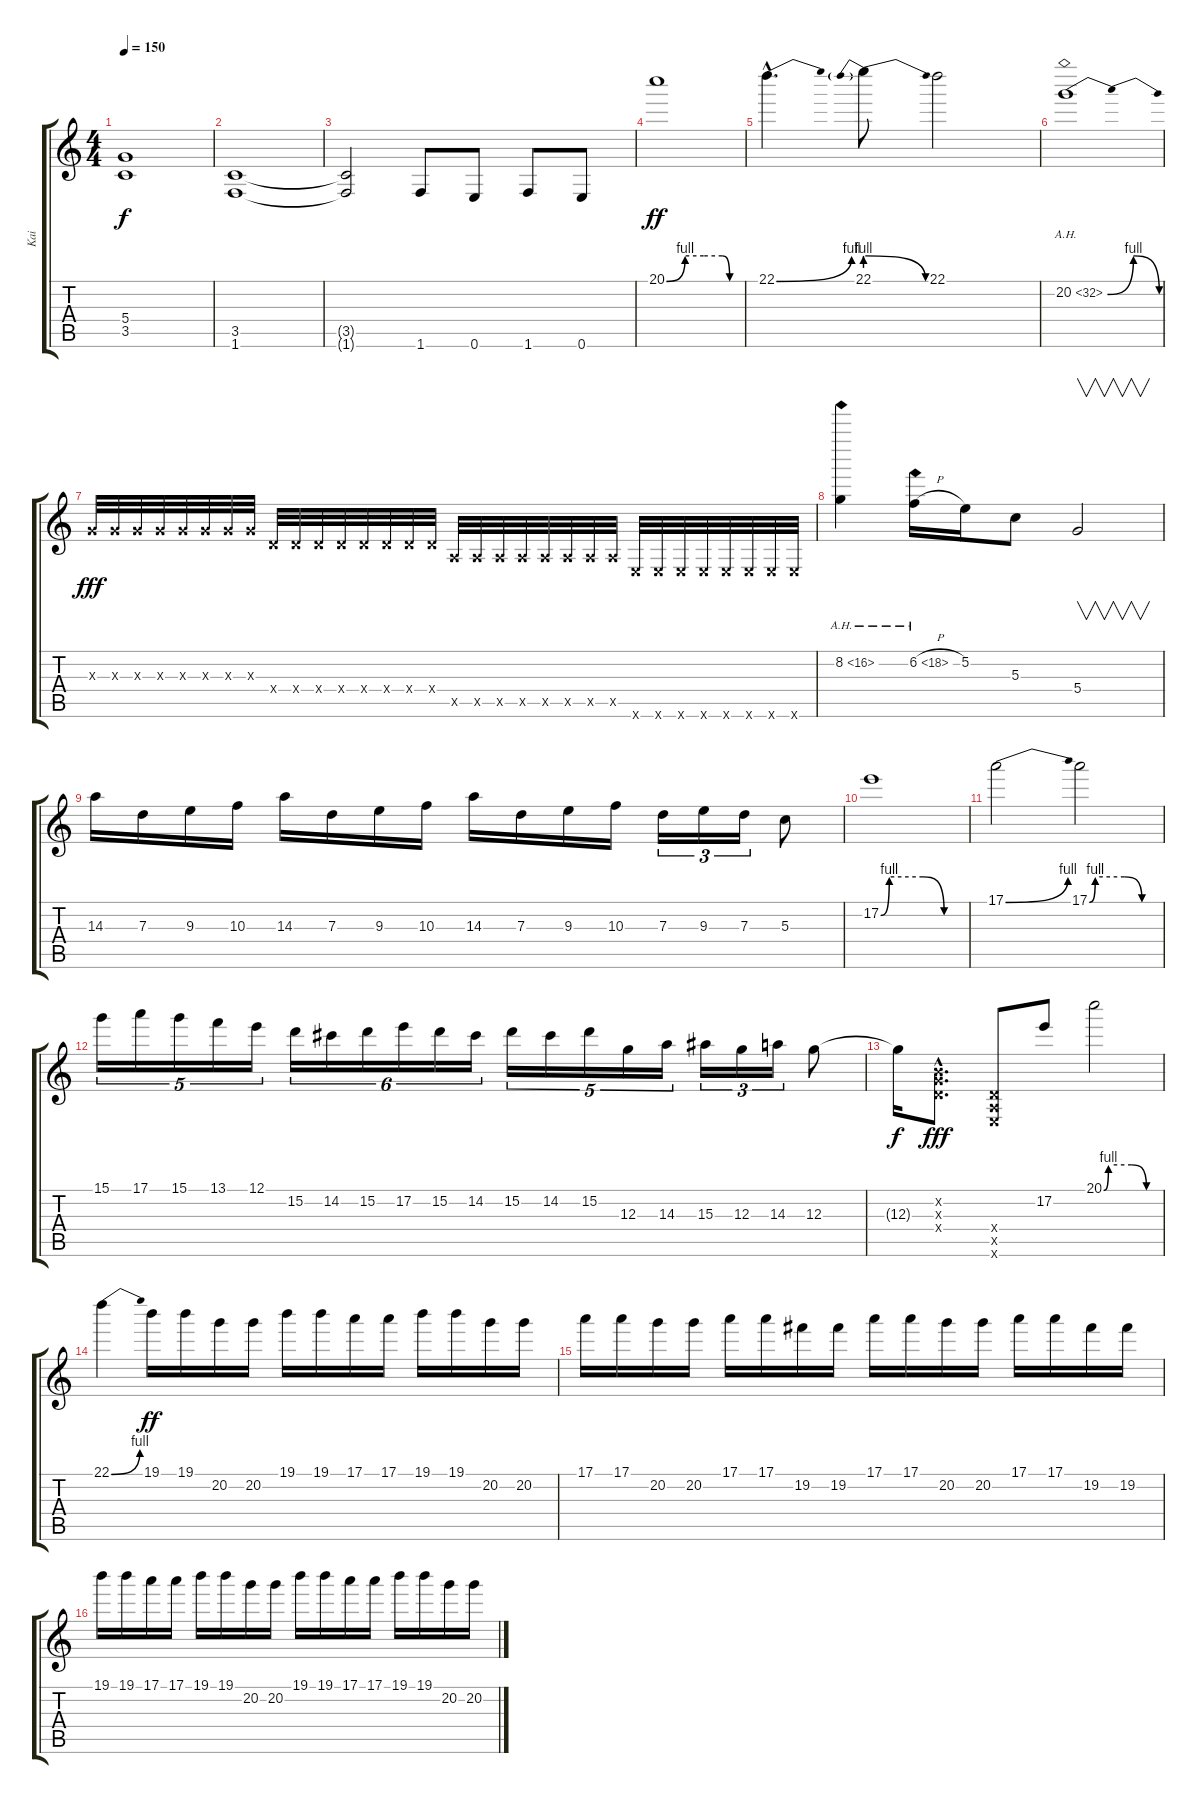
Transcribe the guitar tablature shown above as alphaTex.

\track ("Kai" "Kai") {instrument overdrivenguitar}
\staff {score tabs}
\tuning (E4 B3 G3 D3 A2 E2) {hide}
\ts (4 4)
\tempo 150
\clef g2
\ks c
(5.4 3.5).1{dy f} |
(3.5 1.6).1 |
(3.5{t} 1.6{t}).2 1.6.8 0.6.8 1.6.8 0.6.8 |
20.1{be (custom 0 0 15 4 30 4 45 4 51 0 60 0)}.1{dy ff} |
22.1{be (bend 0 0 60 4) hac}.4{d} 22.1{be (prebendrelease 0 4 60 0)}.8 22.1.2 |
20.2{be (bendrelease 0 0 6 4 29 4 60 0) ah 12}.1 |
0.3{x}.32{dy fff} 0.3{x}.32 0.3{x}.32 0.3{x}.32 0.3{x}.32 0.3{x}.32 0.3{x}.32 0.3{x}.32 0.4{x}.32 0.4{x}.32 0.4{x}.32 0.4{x}.32 0.4{x}.32 0.4{x}.32 0.4{x}.32 0.4{x}.32 0.5{x}.32 0.5{x}.32 0.5{x}.32 0.5{x}.32 0.5{x}.32 0.5{x}.32 0.5{x}.32 0.5{x}.32 0.6{x}.32 0.6{x}.32 0.6{x}.32 0.6{x}.32 0.6{x}.32 0.6{x}.32 0.6{x}.32 0.6{x}.32 |
8.2{ah 8}.4 6.2{ah 12 h}.16 5.2.16 5.3.8 5.4.2{v} |
14.3.16 7.3.16 9.3.16 10.3.16 14.3.16 7.3.16 9.3.16 10.3.16 14.3.16 7.3.16 9.3.16 10.3.16 7.3.16{tu (3 2)} 9.3.16{tu (3 2)} 7.3.16{tu (3 2)} 5.3.8 |
17.2{be (custom 0 0 6 4 30 4 45 0 60 0)}.1 |
17.1{be (bend 0 0 60 4)}.2 17.1{be (custom 0 0 5 4 30 4 45 0 60 0)}.2 |
15.1.16{tu (5 4)} 17.1.16{tu (5 4)} 15.1.16{tu (5 4)} 13.1.16{tu (5 4)} 12.1.16{tu (5 4)} 15.2.16{tu (6 4)} 14.2.16{tu (6 4)} 15.2.16{tu (6 4)} 17.2.16{tu (6 4)} 15.2.16{tu (6 4)} 14.2.16{tu (6 4)} 15.2.16{tu (5 4)} 14.2.16{tu (5 4)} 15.2.16{tu (5 4)} 12.3.16{tu (5 4)} 14.3.16{tu (5 4)} 15.3.16{tu (3 2)} 12.3.16{tu (3 2)} 14.3.16{tu (3 2)} 12.3.8 |
12.3{t}.16{dy f} (0.2{hac x} 0.3{hac x} 0.4{hac x}).8{d dy fff} (0.4{x} 0.5{x} 0.6{x}).8 17.2.8 20.1{be (custom 0 0 5 4 30 4 46 0 60 0)}.2 |
22.1{be (bend 0 0 60 4)}.4 19.1.16{dy ff} 19.1.16 20.2.16 20.2.16 19.1.16 19.1.16 17.1.16 17.1.16 19.1.16 19.1.16 20.2.16 20.2.16 |
17.1.16 17.1.16 20.2.16 20.2.16 17.1.16 17.1.16 19.2.16 19.2.16 17.1.16 17.1.16 20.2.16 20.2.16 17.1.16 17.1.16 19.2.16 19.2.16 |
19.1.16 19.1.16 17.1.16 17.1.16 19.1.16 19.1.16 20.2.16 20.2.16 19.1.16 19.1.16 17.1.16 17.1.16 19.1.16 19.1.16 20.2.16 20.2.16
